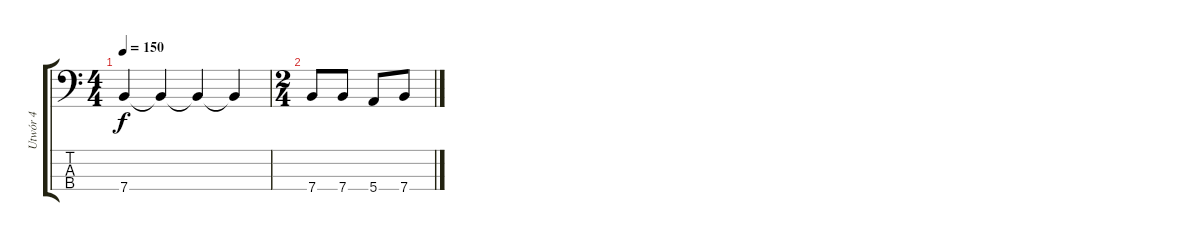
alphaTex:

\track ("Utwór 4" "Utwór 4") {instrument electricbassfinger}
\staff {score tabs}
\tuning (G2 D2 A1 E1) {hide}
\ts (4 4)
\tempo 150
\clef f4
\ks c
7.4{t}.4{dy f} 7.4{t}.4 7.4{t}.4 7.4{t}.4 |
\ts (2 4)
7.4.8 7.4.8 5.4.8 7.4.8
